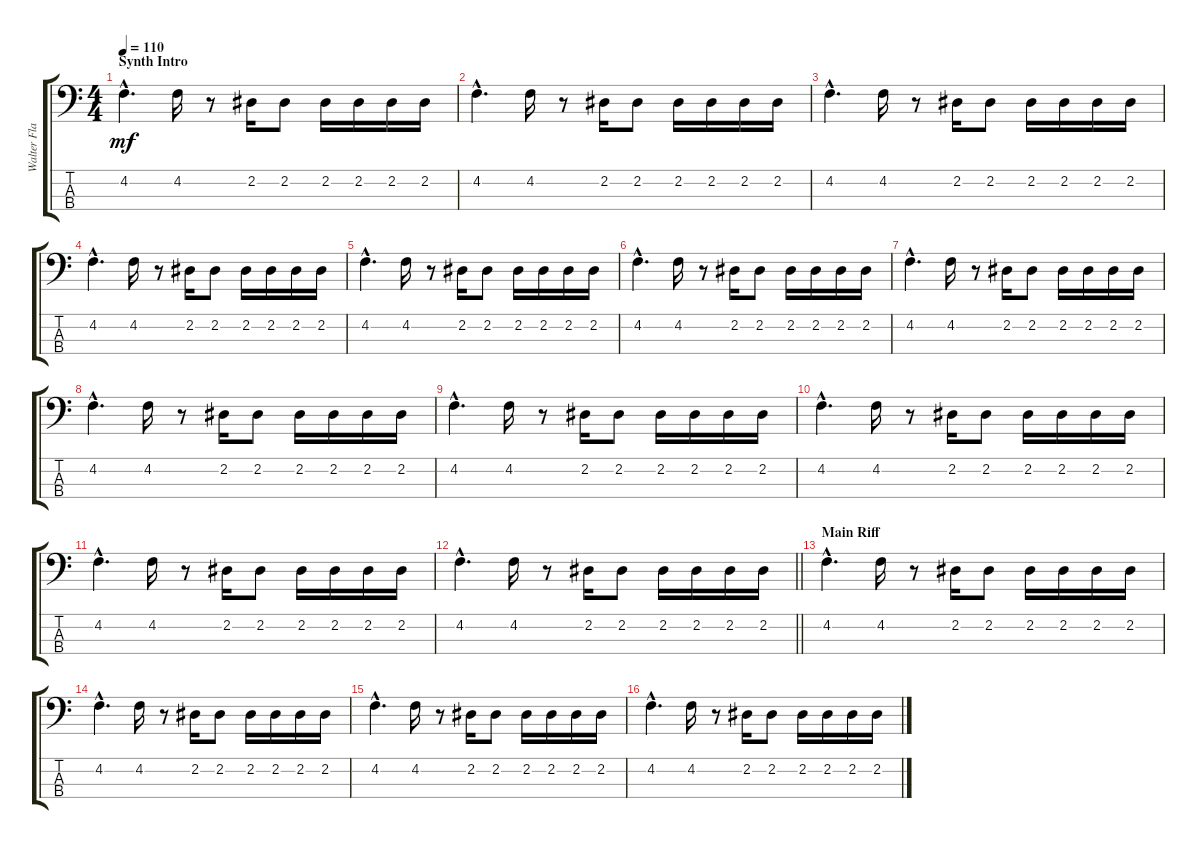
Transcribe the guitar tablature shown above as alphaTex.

\track ("Walter Flakus (Bass)" "Walter Fla") {instrument synthbass1}
\staff {score tabs}
\tuning (Gb2 Db2 Ab1 Eb1) {hide}
\ts (4 4)
\section ("" "Synth Intro")
\tempo 110
\clef f4
\ks c
4.2{hac}.4{d dy mf instrument synthbass1} 4.2.16 r.8 2.2.16 2.2.8 2.2.16 2.2.16 2.2.16 2.2.16 |
4.2{hac}.4{d} 4.2.16 r.8 2.2.16 2.2.8 2.2.16 2.2.16 2.2.16 2.2.16 |
4.2{hac}.4{d} 4.2.16 r.8 2.2.16 2.2.8 2.2.16 2.2.16 2.2.16 2.2.16 |
4.2{hac}.4{d} 4.2.16 r.8 2.2.16 2.2.8 2.2.16 2.2.16 2.2.16 2.2.16 |
4.2{hac}.4{d} 4.2.16 r.8 2.2.16 2.2.8 2.2.16 2.2.16 2.2.16 2.2.16 |
4.2{hac}.4{d} 4.2.16 r.8 2.2.16 2.2.8 2.2.16 2.2.16 2.2.16 2.2.16 |
4.2{hac}.4{d} 4.2.16 r.8 2.2.16 2.2.8 2.2.16 2.2.16 2.2.16 2.2.16 |
4.2{hac}.4{d} 4.2.16 r.8 2.2.16 2.2.8 2.2.16 2.2.16 2.2.16 2.2.16 |
4.2{hac}.4{d} 4.2.16 r.8 2.2.16 2.2.8 2.2.16 2.2.16 2.2.16 2.2.16 |
4.2{hac}.4{d} 4.2.16 r.8 2.2.16 2.2.8 2.2.16 2.2.16 2.2.16 2.2.16 |
4.2{hac}.4{d} 4.2.16 r.8 2.2.16 2.2.8 2.2.16 2.2.16 2.2.16 2.2.16 |
\barLineRight lightlight
4.2{hac}.4{d} 4.2.16 r.8 2.2.16 2.2.8 2.2.16 2.2.16 2.2.16 2.2.16 |
\section ("" "Main Riff")
4.2{hac}.4{d} 4.2.16 r.8 2.2.16 2.2.8 2.2.16 2.2.16 2.2.16 2.2.16 |
4.2{hac}.4{d} 4.2.16 r.8 2.2.16 2.2.8 2.2.16 2.2.16 2.2.16 2.2.16 |
4.2{hac}.4{d} 4.2.16 r.8 2.2.16 2.2.8 2.2.16 2.2.16 2.2.16 2.2.16 |
4.2{hac}.4{d} 4.2.16 r.8 2.2.16 2.2.8 2.2.16 2.2.16 2.2.16 2.2.16
